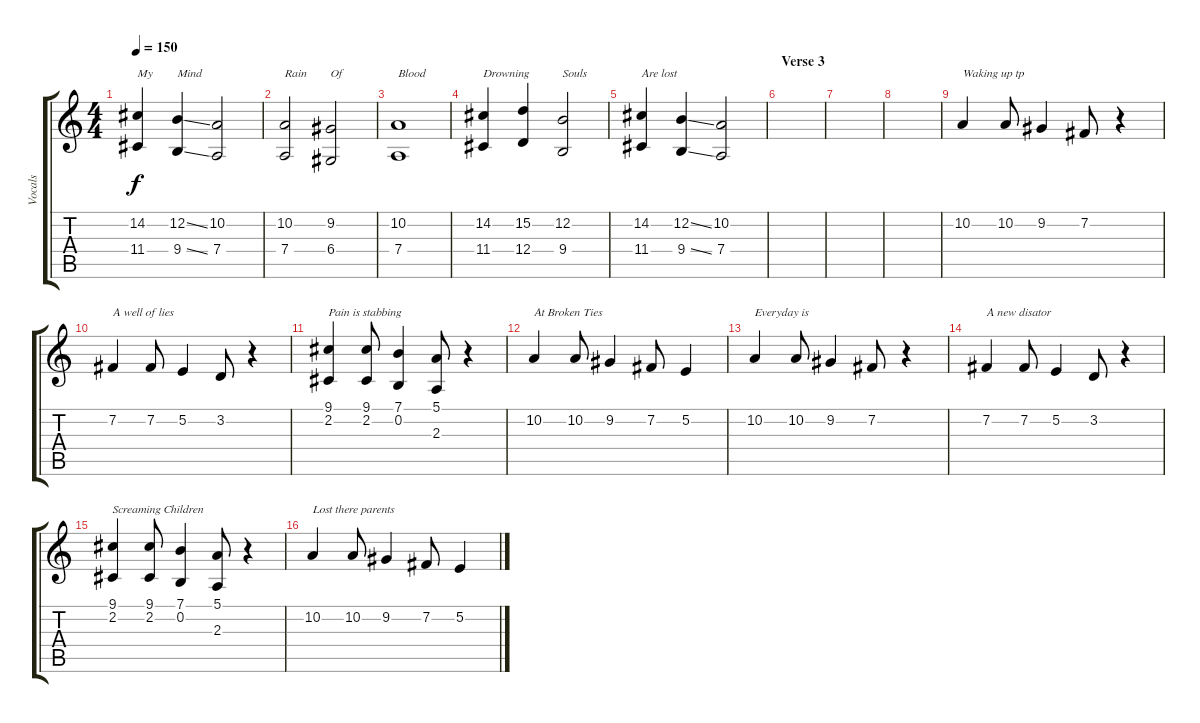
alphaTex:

\track ("Vocals" "Vocals") {instrument lead6voice}
\staff {score tabs}
\tuning (E4 B3 G3 D3 A2 E2) {hide}
\ts (4 4)
\tempo 150
\clef g2
\ks c
(14.2 11.4).4{txt "My" dy f} (12.2{ss} 9.4{ss}).4{txt "Mind"} (10.2 7.4).2 |
(10.2 7.4).2{txt "Rain"} (9.2 6.4).2{txt "Of "} |
(10.2 7.4).1{txt "Blood"} |
(14.2 11.4).4{txt "Drowning"} (15.2 12.4).4 (12.2 9.4).2{txt "Souls"} |
(14.2 11.4).4{txt "Are lost"} (12.2{ss} 9.4{ss}).4 (10.2 7.4).2 |
\section ("" "Verse 3 ")
|
|
|
10.2.4{txt "Waking up tp"} 10.2.8 9.2.4 7.2.8 r.4 |
7.2.4{txt "A well of lies"} 7.2.8 5.2.4 3.2.8 r.4 |
(9.1 2.2).4{txt "Pain is stabbing"} (9.1 2.2).8 (7.1 0.2).4 (5.1 2.3).8 r.4 |
10.2.4{txt "At Broken Ties"} 10.2.8 9.2.4 7.2.8 5.2.4 |
10.2.4{txt "Everyday is"} 10.2.8 9.2.4 7.2.8 r.4 |
7.2.4{txt "A new disator"} 7.2.8 5.2.4 3.2.8 r.4 |
(9.1 2.2).4{txt "Screaming Children"} (9.1 2.2).8 (7.1 0.2).4 (5.1 2.3).8 r.4 |
10.2.4{txt "Lost there parents"} 10.2.8 9.2.4 7.2.8 5.2.4
